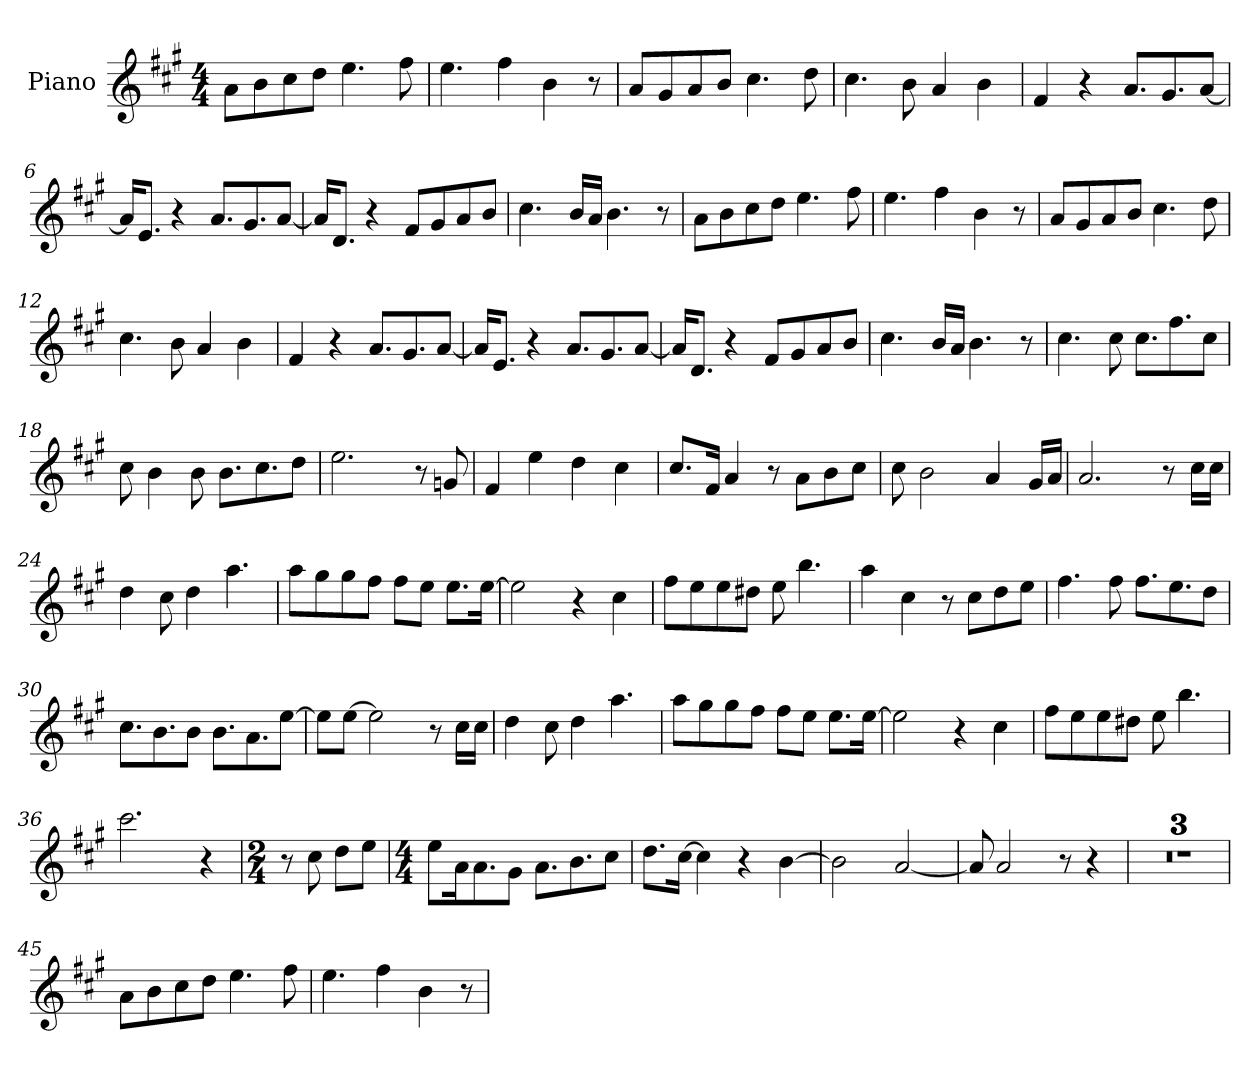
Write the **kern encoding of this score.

**kern
*part1
*staff1
*I"Piano
*I'Pno.
*clefG2
*k[f#c#g#]
*M4/4
*MM81
=1
8a\L
8b\
8cc#\
8dd\J
4.ee\
8ff#\
=2
4.ee\
4ff#\
4b\
8r
=3
8a/L
8g#/
8a/
8b/J
4.cc#\
8dd\
=4
4.cc#\
8b\
4a/
4b\
!!LO:LB:g=z
=5
4f#/
4r
8.a/L
8.g#/
[8a/J
=6
16a/KL]
8.e/J
4r
8.a/L
8.g#/
[8a/J
=7
16a/KL]
8.d/J
4r
8f#/L
8g#/
8a/
8b/J
=8
4.cc#\
16b/LL
16a/JJ
4.b\
8r
!!LO:LB:g=z
=9
8a\L
8b\
8cc#\
8dd\J
4.ee\
8ff#\
=10
4.ee\
4ff#\
4b\
8r
=11
8a/L
8g#/
8a/
8b/J
4.cc#\
8dd\
=12
4.cc#\
8b\
4a/
4b\
!!LO:LB:g=z
=13
4f#/
4r
8.a/L
8.g#/
[8a/J
=14
16a/KL]
8.e/J
4r
8.a/L
8.g#/
[8a/J
=15
16a/KL]
8.d/J
4r
8f#/L
8g#/
8a/
8b/J
=16
4.cc#\
16b/LL
16a/JJ
4.b\
8r
!!LO:LB:g=z
=17
4.cc#\
8cc#\
8.cc#\L
8.ff#\
8cc#\J
=18
8cc#\
4b\
8b\
8.b\L
8.cc#\
8dd\J
=19
2.ee\
8r
8gn/
=20
4f#/
4ee\
4dd\
4cc#\
!!LO:LB:g=z
=21
8.cc#/L
16f#/Jk
4a/
8r
8a\L
8b\
8cc#\J
=22
8cc#\
2b\
4a/
16g#/LL
16a/JJ
=23
2.a/
8r
16cc#\LL
16cc#\JJ
=24
4dd\
8cc#\
4dd\
4.aa\
!!LO:LB:g=z
=25
8aa\L
8gg#\
8gg#\
8ff#\J
8ff#\L
8ee\J
8.ee\L
[16ee\Jk
=26
2ee\]
4r
4cc#\
=27
8ff#\L
8ee\
8ee\
8dd#X\J
8ee\
4.bb\
=28
4aa\
4cc#\
8r
8cc#\L
8dd\
8ee\J
!!LO:LB:g=z
=29
4.ff#\
8ff#\
8.ff#\L
8.ee\
8dd\J
=30
8.cc#\L
8.b\
8b\J
8.b\L
8.a\
[8ee\J
=31
8ee\L]
[8ee\J
2ee\]
8r
16cc#\LL
16cc#\JJ
=32
4dd\
8cc#\
4dd\
4.aa\
!!LO:LB:g=z
=33
8aa\L
8gg#\
8gg#\
8ff#\J
8ff#\L
8ee\J
8.ee\L
[16ee\Jk
=34
2ee\]
4r
4cc#\
=35
8ff#\L
8ee\
8ee\
8dd#X\J
8ee\
4.bb\
=36
2.ccc#\
4r
!!LO:LB:g=z
=37
*M2/4
8r
8cc#\
8dd\L
8ee\J
=38
*M4/4
8ee\L
16a\K
8.a\
8g#\J
8.a\L
8.b\
8cc#\J
=39
8.dd\L
[16cc#\Jk
4cc#\]
4r
[4b\
=40
2b\]
[2a/
!!LO:PB:g=z
=41
8a/]
2a/
8r
4r
=42
1r
=43
1r
=44
1r
!!LO:LB:g=z
=45
8a\L
8b\
8cc#\
8dd\J
4.ee\
8ff#\
=46
4.ee\
4ff#\
4b\
8r
=
*-
